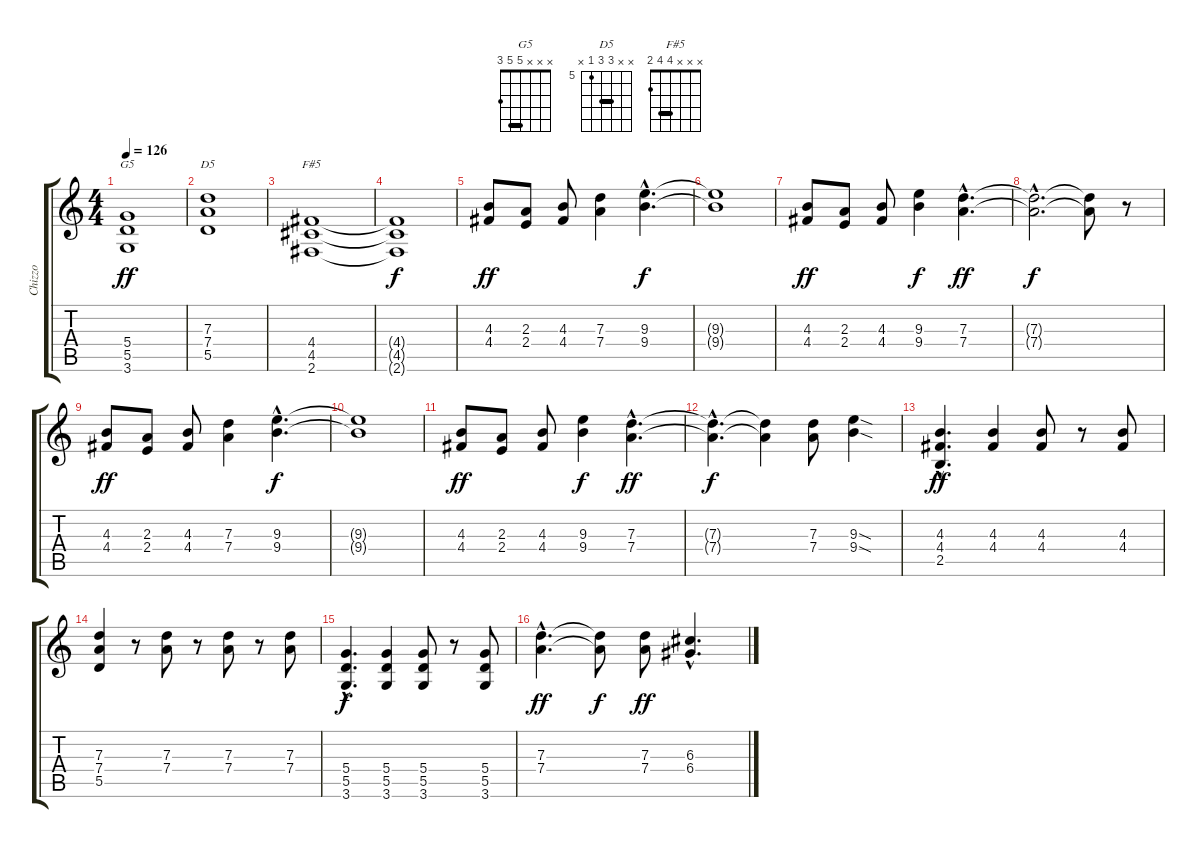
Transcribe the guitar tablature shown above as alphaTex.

\track ("Chizzo" "Chizzo") {instrument overdrivenguitar}
\staff {score tabs}
\tuning (E4 B3 G3 D3 A2 E2) {hide}
\chord ("G5" x x x 5 5 3) {barre 5}
\chord ("D5" x x 7 7 5 x) {firstfret 5 barre 7}
\chord ("F#5" x x x 4 4 2) {barre 4}
\ts (4 4)
\tempo 126
\clef g2
\ks c
(5.4 5.5 3.6).1{ch "G5" dy ff} |
(7.3 7.4 5.5).1{ch "D5"} |
(4.4 4.5 2.6).1{ch "F#5"} |
(4.4{t} 4.5{t} 2.6{t}).1{dy f} |
(4.3 4.4).8{dy ff} (2.3 2.4).8 (4.3 4.4).8 (7.3 7.4).4 (9.3{hac} 9.4{hac}).4{d dy f} |
(9.3{t} 9.4{t}).1 |
(4.3 4.4).8{dy ff} (2.3 2.4).8 (4.3 4.4).8 (9.3 9.4).4{dy f} (7.3{hac} 7.4{hac}).4{d dy ff} |
(7.3{hac t} 7.4{hac t}).2{d dy f} (7.3{t} 7.4{t}).8 r.8 |
(4.3 4.4).8{dy ff} (2.3 2.4).8 (4.3 4.4).8 (7.3 7.4).4 (9.3{hac} 9.4{hac}).4{d dy f} |
(9.3{t} 9.4{t}).1 |
(4.3 4.4).8{dy ff} (2.3 2.4).8 (4.3 4.4).8 (9.3 9.4).4{dy f} (7.3{hac} 7.4{hac}).4{d dy ff} |
(7.3{hac t} 7.4{hac t}).4{d dy f} (7.3{t} 7.4{t}).4 (7.3 7.4).8 (9.3{sod} 9.4{sod}).4 |
(4.3{hac} 4.4{hac} 2.5{hac}).4{d dy ff} (4.3 4.4).4 (4.3 4.4).8 r.8 (4.3 4.4).8 |
(7.3 7.4 5.5).4 r.8 (7.3 7.4).8 r.8 (7.3 7.4).8 r.8 (7.3 7.4).8 |
(5.4{hac} 5.5{hac} 3.6{hac}).4{d dy f} (5.4 5.5 3.6).4 (5.4 5.5 3.6).8 r.8 (5.4 5.5 3.6).8 |
(7.3{hac} 7.4{hac}).4{d dy ff} (7.3{t} 7.4{t}).8{dy f} (7.3 7.4).8{dy ff} (6.3{hac} 6.4{hac}).4{d}
